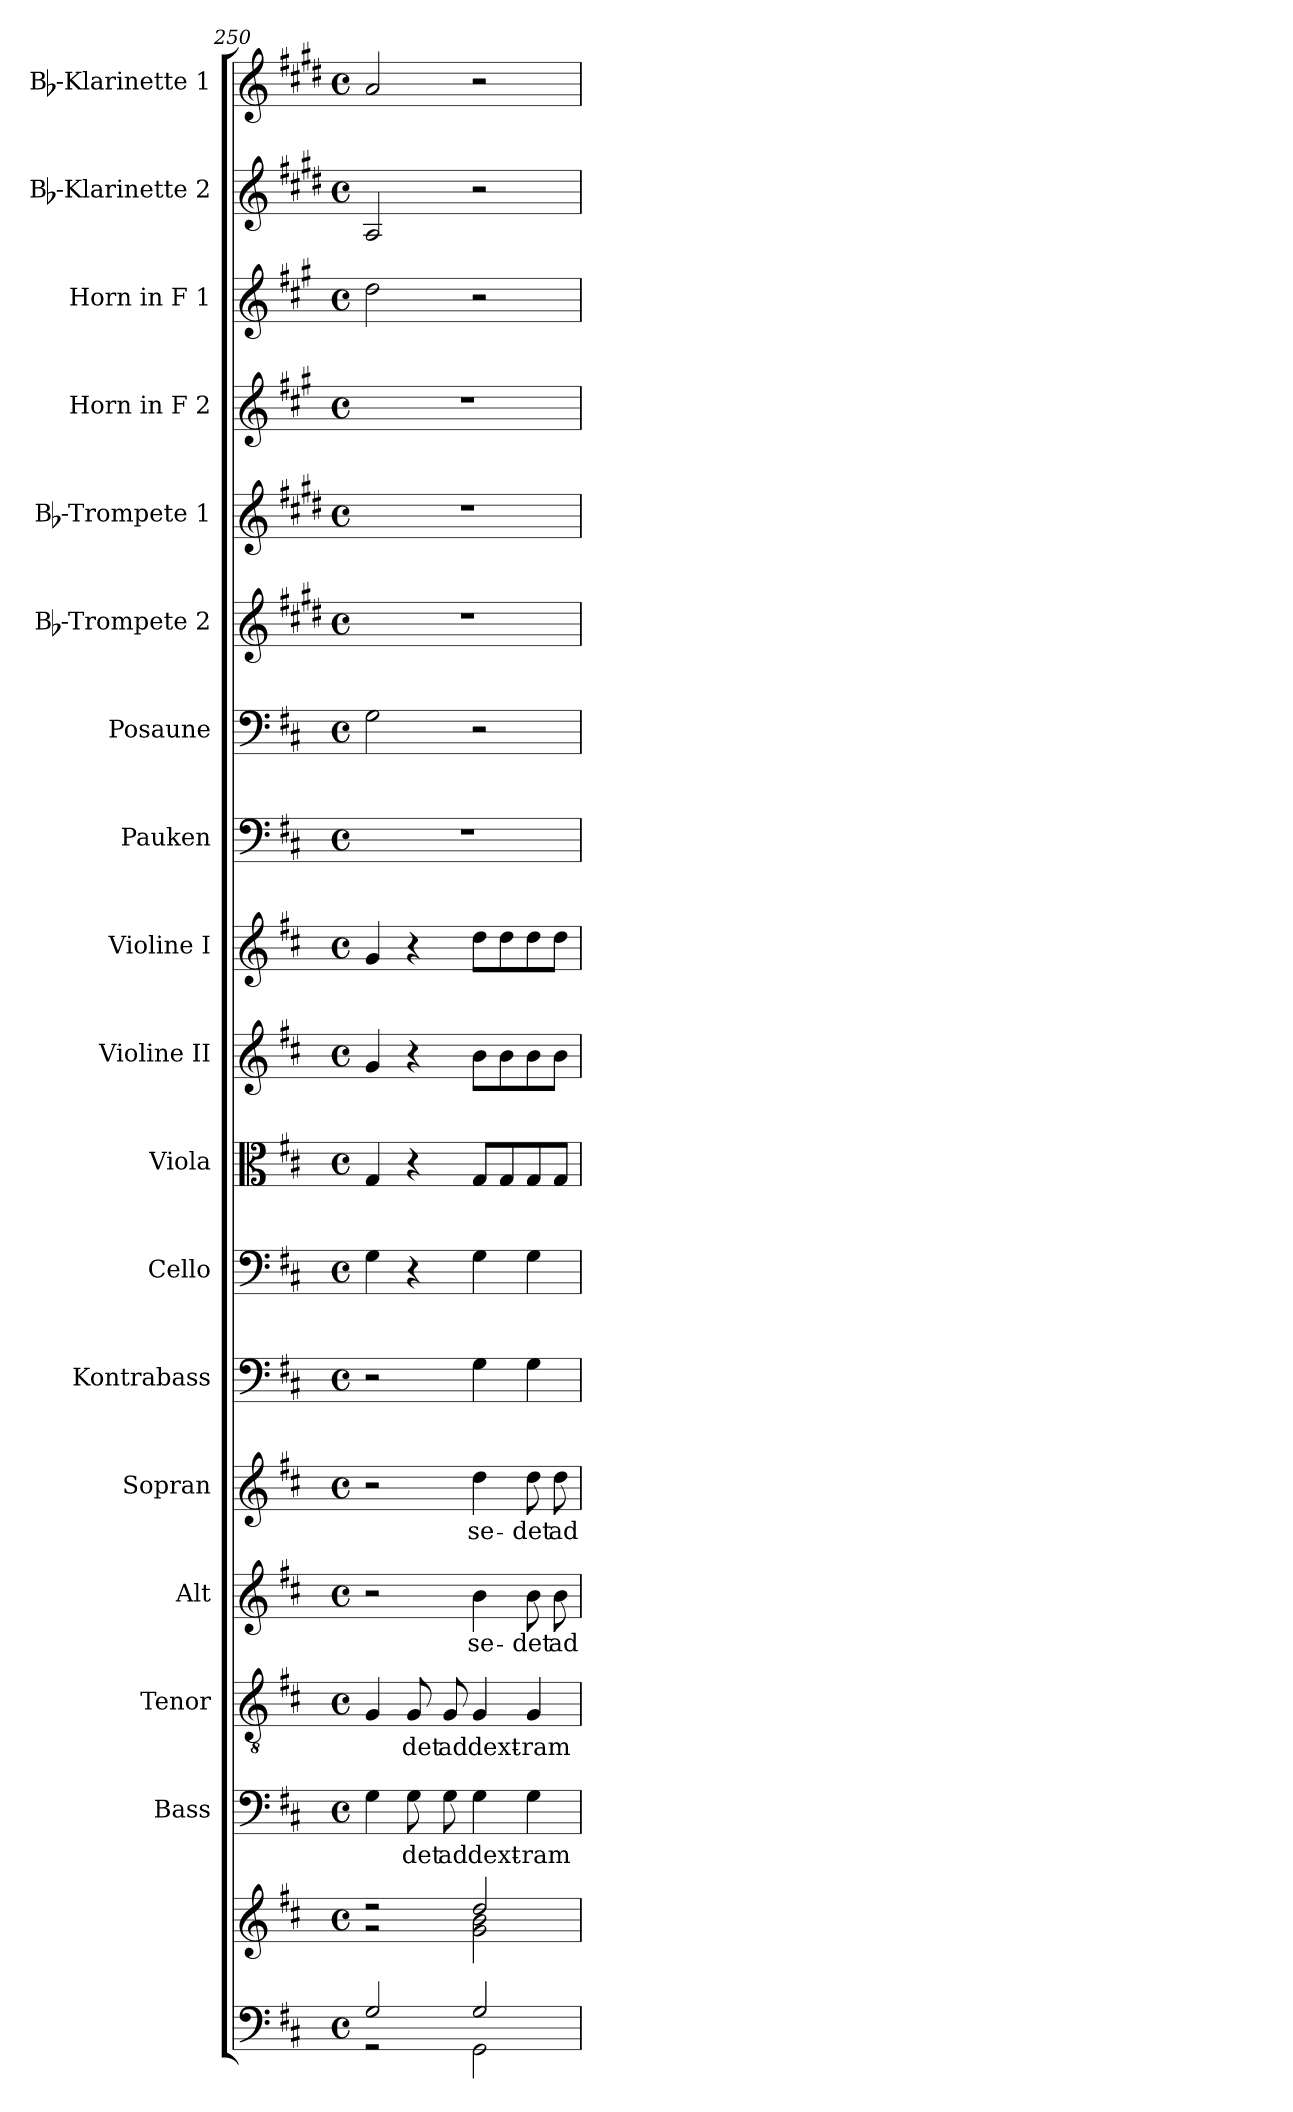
**kern	**kern	**kern	**text	**kern	**text	**kern	**text	**kern	**text	**kern	**kern	**kern	**kern	**kern	**kern	**kern	**kern	**kern	**kern	**kern	**kern	**kern
*part18	*part18	*part17	*part17	*part16	*part16	*part15	*part15	*part14	*part14	*part13	*part12	*part11	*part10	*part9	*part8	*part7	*part6	*part5	*part4	*part3	*part2	*part1
*staff19	*staff18	*staff17	*staff17	*staff16	*staff16	*staff15	*staff15	*staff14	*staff14	*staff13	*staff12	*staff11	*staff10	*staff9	*staff8	*staff7	*staff6	*staff5	*staff4	*staff3	*staff2	*staff1
*	*	*I"Bass	*	*I"Tenor	*	*I"Alt	*	*I"Sopran	*	*I"Kontrabass	*I"Cello	*I"Viola	*I"Violine II	*I"Violine I	*I"Pauken	*I"Posaune	*I"Bb-Trompete 2	*I"Bb-Trompete 1	*I"Horn in F 2	*I"Horn in F 1	*I"Bb-Klarinette 2	*I"Bb-Klarinette 1
*	*	*I'B.	*	*I'T.	*	*I'A.	*	*I'S.	*	*I'Kb.	*	*I'Vla.	*I'Vl. II	*I'Vl. I	*I'Pk.	*I'Pos.	*I'Bb Trp. 2	*I'Bb Trp. 1	*	*	*I'Bb Kl. 2	*I'Bb Kl. 1
*clefF4	*clefG2	*clefF4	*	*clefGv2	*	*clefG2	*	*clefG2	*	*clefF4	*clefF4	*clefC3	*clefG2	*clefG2	*clefF4	*clefF4	*clefG2	*clefG2	*clefG2	*clefG2	*clefG2	*clefG2
*	*	*	*	*	*	*	*	*	*	*ITrd7c12	*	*	*	*	*	*	*ITrd1c2	*ITrd1c2	*ITrd4c7	*ITrd4c7	*ITrd1c2	*ITrd1c2
*k[f#c#]	*k[f#c#]	*k[f#c#]	*	*k[f#c#]	*	*k[f#c#]	*	*k[f#c#]	*	*k[f#c#]	*k[f#c#]	*k[f#c#]	*k[f#c#]	*k[f#c#]	*k[f#c#]	*k[f#c#]	*k[f#c#]	*k[f#c#]	*k[f#c#]	*k[f#c#]	*k[f#c#]	*k[f#c#]
*D:	*D:	*D:	*	*D:	*	*D:	*	*D:	*	*D:	*D:	*D:	*D:	*D:	*D:	*D:	*D:	*D:	*D:	*D:	*D:	*D:
*M4/4	*M4/4	*M4/4	*	*M4/4	*	*M4/4	*	*M4/4	*	*M4/4	*M4/4	*M4/4	*M4/4	*M4/4	*M4/4	*M4/4	*M4/4	*M4/4	*M4/4	*M4/4	*M4/4	*M4/4
*met(c)	*met(c)	*met(c)	*	*met(c)	*	*met(c)	*	*met(c)	*	*met(c)	*met(c)	*met(c)	*met(c)	*met(c)	*met(c)	*met(c)	*met(c)	*met(c)	*met(c)	*met(c)	*met(c)	*met(c)
=250	=250	=250	=250	=250	=250	=250	=250	=250	=250	=250	=250	=250	=250	=250	=250	=250	=250	=250	=250	=250	=250	=250
*^	*^	*	*	*	*	*	*	*	*	*	*	*	*	*	*	*	*	*	*	*	*	*
2G/	2rGG	2r	2r	4G\	.	4G/	.	2r	.	2r	.	2r	4G\	4G/	4g/	4g/	1r	2G\	1r	1r	1r	2g\	2G/	2g/
!	!	!	!	!	!LO:LY:b	!	!LO:LY:b	!	!	!	!	!	!	!	!	!	!	!	!	!	!	!	!	!
.	.	.	.	8G\	-det	8G/	-det	.	.	.	.	.	4r	4r	4r	4r	.	.	.	.	.	.	.	.
!	!	!	!	!	!LO:LY:b	!	!LO:LY:b	!	!	!	!	!	!	!	!	!	!	!	!	!	!	!	!	!
.	.	.	.	8G\	ad	8G/	ad	.	.	.	.	.	.	.	.	.	.	.	.	.	.	.	.	.
!	!	!	!	!	!LO:LY:b	!	!LO:LY:b	!	!LO:LY:b	!	!LO:LY:b	!	!	!	!	!	!	!	!	!	!	!	!	!
2G/	2GG\	2dd/	2g\ 2b\	4G\	dext-	4G/	dext-	4b\	se-	4dd\	se-	4GG\	4G\	8G/L	8b\L	8dd\L	.	2r	.	.	.	2r	2r	2r
.	.	.	.	.	.	.	.	.	.	.	.	.	.	8G/	8b\	8dd\	.	.	.	.	.	.	.	.
!	!	!	!	!	!LO:LY:b	!	!LO:LY:b	!	!LO:LY:b	!	!LO:LY:b	!	!	!	!	!	!	!	!	!	!	!	!	!
.	.	.	.	4G\	-ram	4G/	-ram	8b\	-det	8dd\	-det	4GG\	4G\	8G/	8b\	8dd\	.	.	.	.	.	.	.	.
!	!	!	!	!	!	!	!	!	!LO:LY:b	!	!LO:LY:b	!	!	!	!	!	!	!	!	!	!	!	!	!
.	.	.	.	.	.	.	.	8b\	ad	8dd\	ad	.	.	8G/J	8b\J	8dd\J	.	.	.	.	.	.	.	.
*v	*v	*	*	*	*	*	*	*	*	*	*	*	*	*	*	*	*	*	*	*	*	*	*	*
*	*v	*v	*	*	*	*	*	*	*	*	*	*	*	*	*	*	*	*	*	*	*	*	*
=	=	=	=	=	=	=	=	=	=	=	=	=	=	=	=	=	=	=	=	=	=	=
*-	*-	*-	*-	*-	*-	*-	*-	*-	*-	*-	*-	*-	*-	*-	*-	*-	*-	*-	*-	*-	*-	*-
